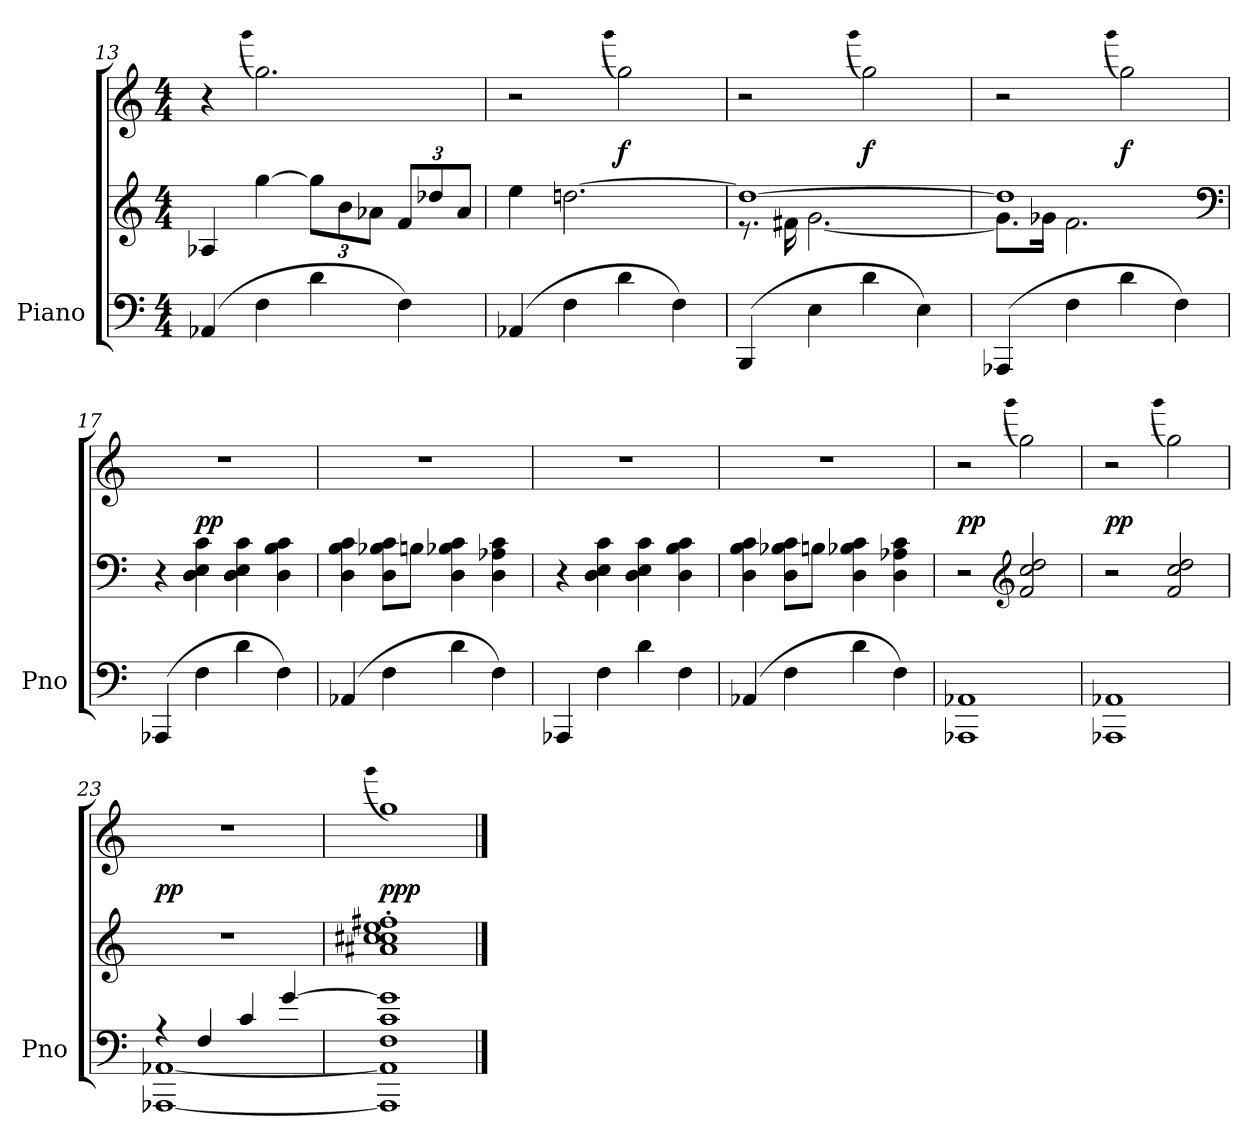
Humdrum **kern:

**kern	**kern	**kern	**dynam
*part1	*part1	*part1	*part1
*staff3	*staff2	*staff1	*staff1/2/3
*I"Piano	*	*	*
*I'Pno	*	*	*
*clefF4	*clefG2	*clefG2	*
*k[]	*k[]	*k[]	*
*M4/4	*M4/4	*M4/4	*
=13	=13	=13	=13
(4AA-X/	4A-X/	4r	.
.	.	(qggg	.
4F\	[4gg\	2.gg\)	p f
4d\	12gg\L]	.	.
.	12b\	.	.
.	12a-X\J	.	.
4F\)	12f/L	.	.
.	12dd-X/	.	.
.	12a-/J	.	.
=14	=14	=14	=14
(4AA-X/	4ee\	2r	.
4F\	[2.ddn\	.	.
.	.	(qggg	.
4d\	.	2gg\)	f
4F\)	.	.	.
=15	=15	=15	=15
*	*^	*	*
(4BBB/	1dd_	8.r	2r	.
.	.	16f#X\	.	.
4E\	.	[2.g\	.	.
.	.	.	(qggg	.
4d\	.	.	2gg\)	f
4E\)	.	.	.	.
=16	=16	=16	=16	=16
(4AAA-X/	1dd]	8.g\L]	2r	.
.	.	16g-X\Jk	.	.
4F\	.	2.f\	.	.
.	.	.	(qggg	.
4d\	.	.	2gg\)	f
4F\)	.	.	.	.
*	*v	*v	*	*
*	*clefF4	*	*
=17	=17	=17	=17
(4AAA-X/	4r	1r	.
4F\	4D\ 4E\ 4c\	.	pp
4d\	4D\ 4E\ 4c\	.	.
4F\)	4D\ 4B\ 4c\	.	.
=18	=18	=18	=18
(4AA-X/	4D\ 4B\ 4c\	1r	.
4F\	8D\ 8B-X\ 8c\L	.	.
.	8Bn\J	.	.
4d\	4D\ 4B-X\ 4c\	.	.
4F\)	4D\ 4A-X\ 4c\	.	.
=19	=19	=19	=19
4AAA-X/	4r	1r	.
4F\	4D\ 4E\ 4c\	.	.
4d\	4D\ 4E\ 4c\	.	.
4F\	4D\ 4B\ 4c\	.	.
=20	=20	=20	=20
(4AA-X/	4D\ 4B\ 4c\	1r	.
4F\	8D\ 8B-X\ 8c\L	.	.
.	8Bn\J	.	.
4d\	4D\ 4B-X\ 4c\	.	.
4F\)	4D\ 4A-X\ 4c\	.	.
=21	=21	=21	=21
1AAA-X 1AA-X	2r	2r	pp
*	*clefG2	*	*
.	.	(qggg	.
.	2f/ 2cc/ 2dd/	2gg\)	p f
=22	=22	=22	=22
1AAA-X 1AA-X	2r	2r	pp
.	.	(qggg	.
.	2f/ 2cc/ 2dd/	2gg\)	p f
=23	=23	=23	=23
*^	*	*	*
4r	[1AAA-X [1AA-X	1r	1r	pp
4F/	.	.	.	.
4c/	.	.	.	.
[4g/	.	.	.	.
*v	*v	*	*	*
=24	=24	=24	=24
.	.	(qggg	.
1AAA-] 1AA-] 1F 1c 1g]	1a#X' 1cc' 1cc#X' 1ee' 1ff#X'	1gg)	pp p
==	==	==	==
*-	*-	*-	*-
